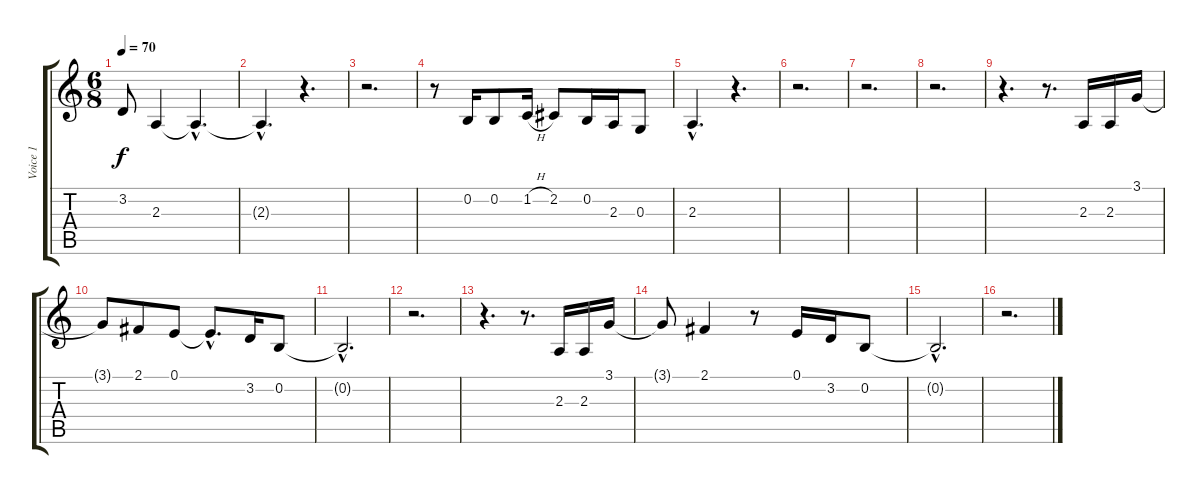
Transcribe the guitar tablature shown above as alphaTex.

\track ("Voice 1" "Voice 1") {instrument synthvoice}
\staff {score tabs}
\tuning (E4 B3 G3 D3 A2 E2) {hide}
\ts (6 8)
\tempo 70
\clef g2
\ks c
3.2{t}.8{dy f} 2.3.4 2.3{hac t}.4{d} |
2.3{hac t}.4{d} r.4{d} |
r.2{d} |
r.8 0.2.16 0.2.8 1.2{h}.16 2.2.8 0.2.16 2.3.16 0.3.8 |
2.3{hac}.4{d} r.4{d} |
r.2{d} |
r.2{d} |
r.2{d} |
r.4{d} r.8{d} 2.3.16 2.3.16 3.1.16 |
3.1{t}.8 2.1.8 0.1.8 0.1{hac t}.8{d} 3.2.16 0.2.8 |
0.2{hac t}.2{d} |
r.2{d} |
r.4{d} r.8{d} 2.3.16 2.3.16 3.1.16 |
3.1{t}.8 2.1.4 r.8 0.1.16 3.2.16 0.2.8 |
0.2{hac t}.2{d} |
r.2{d}
